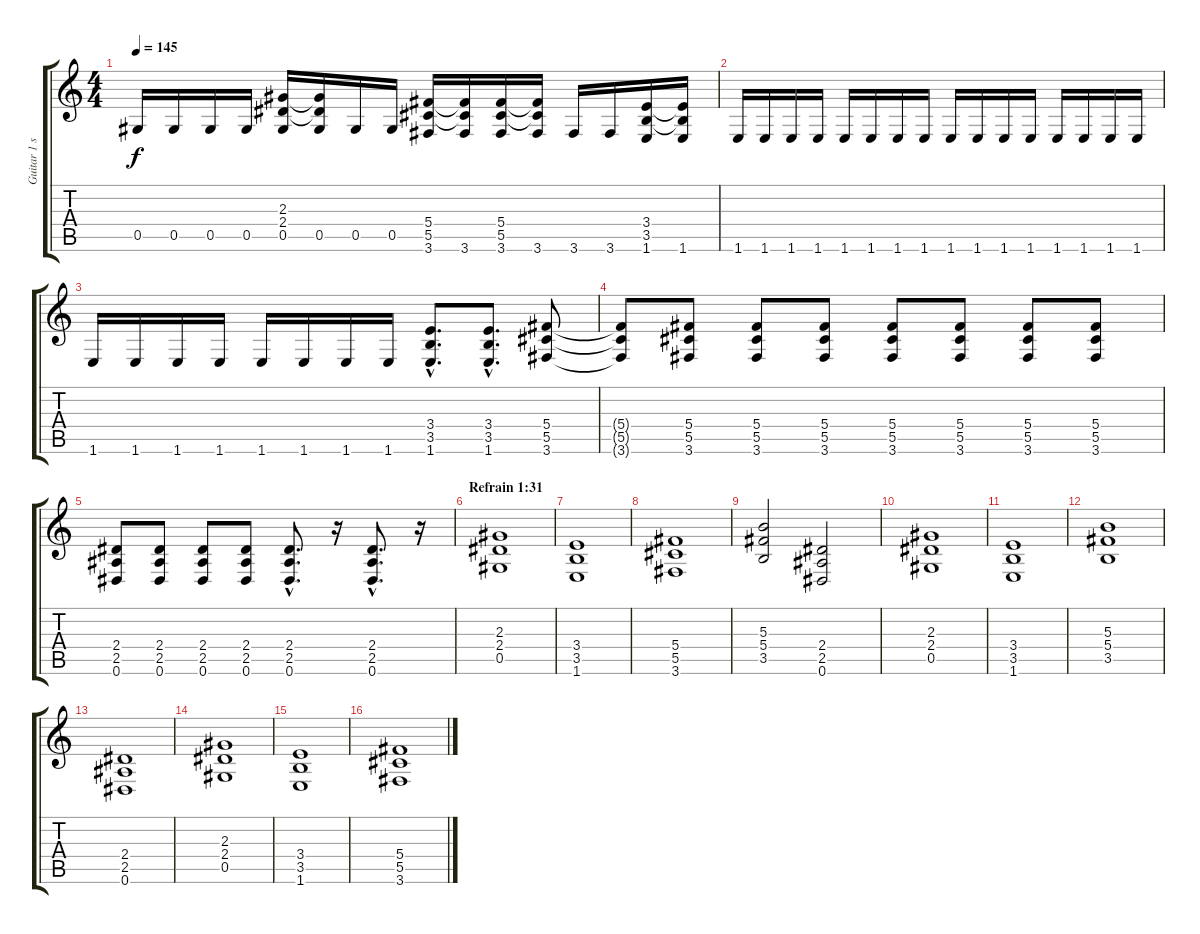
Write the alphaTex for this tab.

\track ("Guitar 1 support" "Guitar 1 s") {instrument overdrivenguitar}
\staff {score tabs}
\tuning (Eb4 Bb3 Gb3 Db3 Ab2 Eb2) {hide}
\ts (4 4)
\tempo 145
\clef g2
\ks c
0.5.16{dy f} 0.5.16 0.5.16 0.5.16 (2.3 2.4 0.5).16 (2.3{t} 2.4{t} 0.5).16 0.5.16 0.5.16 (5.4 5.5 3.6).16 (5.4{t} 5.5{t} 3.6).16 (5.4 5.5 3.6).16 (5.4{t} 5.5{t} 3.6).16 3.6.16 3.6.16 (3.4 3.5 1.6).16 (3.4{t} 3.5{t} 1.6).16 |
1.6.16 1.6.16 1.6.16 1.6.16 1.6.16 1.6.16 1.6.16 1.6.16 1.6.16 1.6.16 1.6.16 1.6.16 1.6.16 1.6.16 1.6.16 1.6.16 |
1.6.16 1.6.16 1.6.16 1.6.16 1.6.16 1.6.16 1.6.16 1.6.16 (3.4{hac} 3.5{hac} 1.6{hac}).8{d} (3.4{hac} 3.5{hac} 1.6{hac}).8{d} (5.4 5.5 3.6).8 |
(5.4{t} 5.5{t} 3.6{t}).8 (5.4 5.5 3.6).8 (5.4 5.5 3.6).8 (5.4 5.5 3.6).8 (5.4 5.5 3.6).8 (5.4 5.5 3.6).8 (5.4 5.5 3.6).8 (5.4 5.5 3.6).8 |
(2.4 2.5 0.6).8 (2.4 2.5 0.6).8 (2.4 2.5 0.6).8 (2.4 2.5 0.6).8 (2.4{hac} 2.5{hac} 0.6{hac}).8{d} r.16 (2.4{hac} 2.5{hac} 0.6{hac}).8{d} r.16 |
\section ("" "Refrain 1:31")
(2.3 2.4 0.5).1 |
(3.4 3.5 1.6).1 |
(5.4 5.5 3.6).1 |
(5.3 5.4 3.5).2 (2.4 2.5 0.6).2 |
(2.3 2.4 0.5).1 |
(3.4 3.5 1.6).1 |
(5.3 5.4 3.5).1 |
(2.4 2.5 0.6).1 |
(2.3 2.4 0.5).1 |
(3.4 3.5 1.6).1 |
(5.4 5.5 3.6).1
